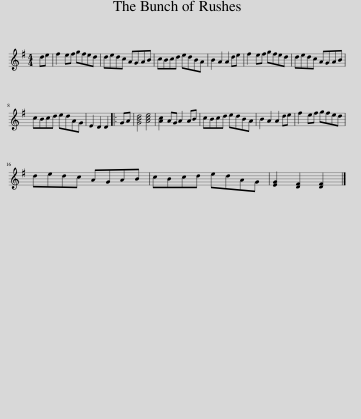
X:1
L:1/8
M:4/4
I:linebreak $
K:G
V:1 treble
V:1
 de | f2 ef gfed | dedc AGAB | cBcd edBA | B2 A2 A2 de | %5
 f2 ef gfed | dedc AGAB |$ cBcd edAG | E2 D2 D2 |: GA | %10
 [GBd]4 [Ace]4 | [Ac]2 AG A2 AB | cBcd edBA | B2 A2 A2 de | f2 ef gfed |$ %15
 dedc AGAB | cBcd edAG | [EG]2 [DF]2 [DF]2 |] %18
